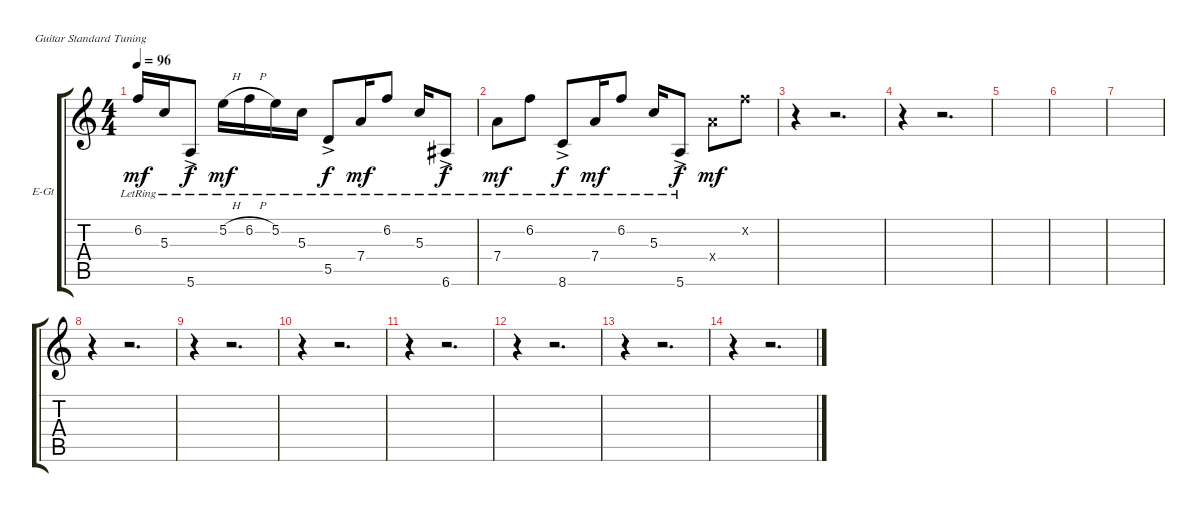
\bracketExtendMode groupsimilarinstruments
\firstSystemTrackNameOrientation horizontal
\otherSystemsTrackNameOrientation horizontal
\track ("Electric Guitar" "E-Gt") {instrument electricguitarjazz}
\staff {score tabs}
\tuning (E4 B3 G3 D3 A2 E2)
\ts (4 4)
\tempo 96
\clef g2
\ks c
6.2{lr t}.16{dy mf} 5.3{lr}.16 5.6{ac lr}.8{dy f} 5.2{h lr}.16{dy mf} 6.2{h lr}.16 5.2{lr}.16 5.3{lr}.16 5.5{ac lr}.8{dy f} 7.4{lr}.16{dy mf} 6.2{lr}.8 5.3{lr}.16 6.6{ac lr}.8{dy f} |
7.4{lr}.8{dy mf} 6.2{lr}.8 8.6{ac lr}.8{dy f} 7.4{lr}.16{dy mf} 6.2{lr}.8 5.3{lr}.16 5.6{ac lr}.8{dy f} 7.4{x}.8{dy mf} 6.2{x}.8 |
r.4 r.2{d} |
r.4 r.2{d} |
|
|
|
r.4 r.2{d} |
r.4 r.2{d} |
r.4 r.2{d} |
r.4 r.2{d} |
r.4 r.2{d} |
r.4 r.2{d} |
r.4 r.2{d}
